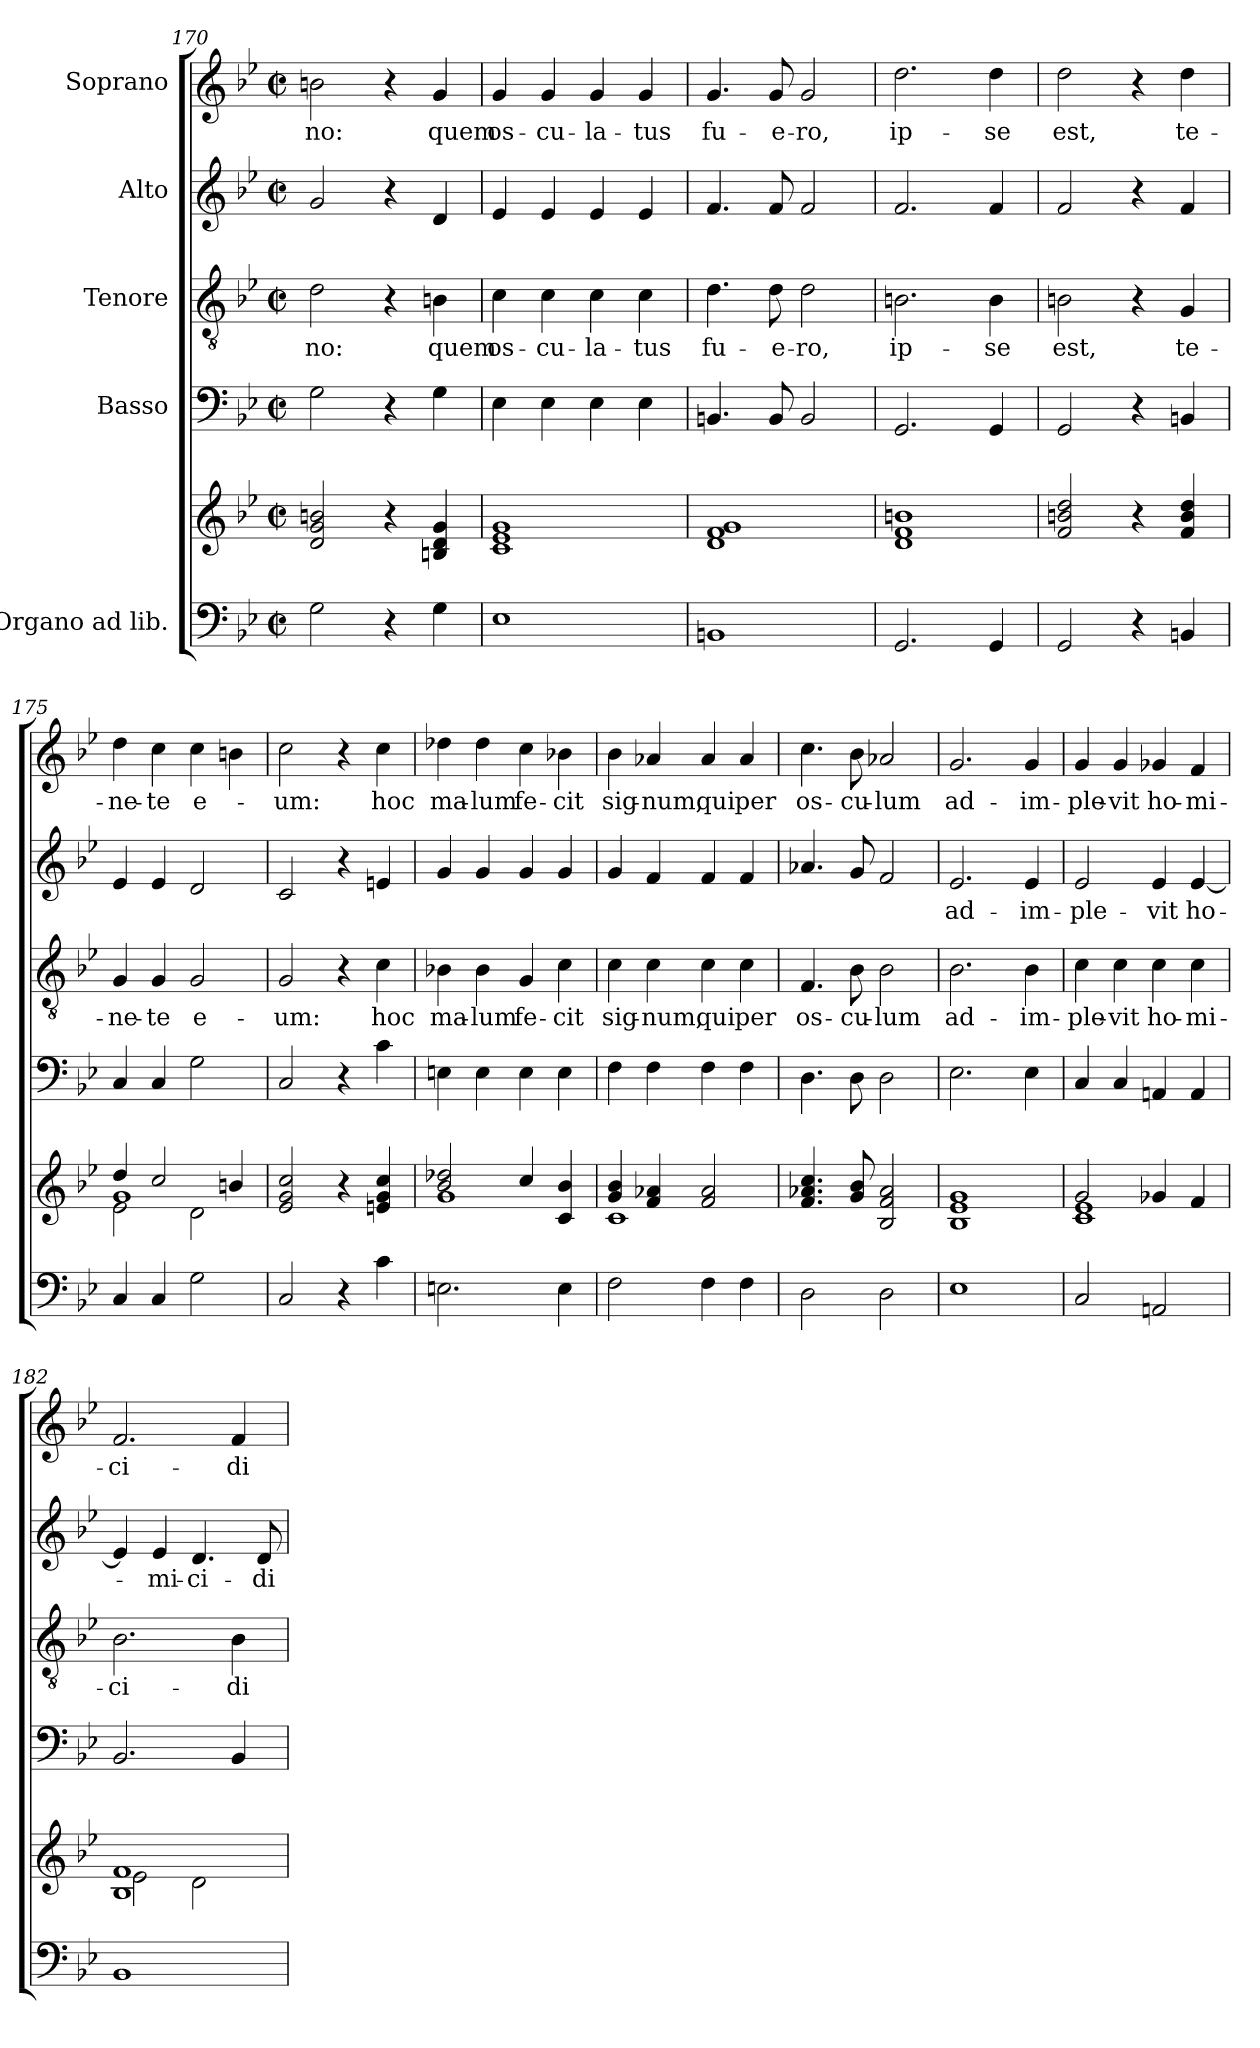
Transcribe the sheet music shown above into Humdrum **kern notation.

**kern	**kern	**kern	**kern	**text	**kern	**text	**kern	**text
*part5	*part5	*part4	*part3	*part3	*part2	*part2	*part1	*part1
*staff6	*staff5	*staff4	*staff3	*staff3	*staff2	*staff2	*staff1	*staff1
*I"Organo ad lib.	*	*I"Basso	*I"Tenore	*	*I"Alto	*	*I"Soprano	*
*clefF4	*clefG2	*clefF4	*clefGv2	*	*clefG2	*	*clefG2	*
*k[b-e-]	*k[b-e-]	*k[b-e-]	*k[b-e-]	*	*k[b-e-]	*	*k[b-e-]	*
*B-:	*B-:	*B-:	*B-:	*	*B-:	*	*B-:	*
*M2/2	*M2/2	*M2/2	*M2/2	*	*M2/2	*	*M2/2	*
*met(c|)	*met(c|)	*met(c|)	*met(c|)	*	*met(c|)	*	*met(c|)	*
=170	=170	=170	=170	=170	=170	=170	=170	=170
2G\	2d/ 2g/ 2bn/	2G\	2d\	-no:	2g/	.	2bn\	-no:
4r	4r	4r	4r	.	4r	.	4r	.
4G\	4Bn/ 4d/ 4g/	4G\	4Bn\	quem	4d/	.	4g/	quem
=171	=171	=171	=171	=171	=171	=171	=171	=171
1E-	1c 1e- 1g	4E-\	4c\	os-	4e-/	.	4g/	os-
.	.	4E-\	4c\	-cu-	4e-/	.	4g/	-cu-
.	.	4E-\	4c\	-la-	4e-/	.	4g/	-la-
.	.	4E-\	4c\	-tus	4e-/	.	4g/	-tus
=172	=172	=172	=172	=172	=172	=172	=172	=172
1BBn	1d 1f 1g	4.BBn/	4.d\	fu-	4.f/	.	4.g/	fu-
.	.	8BB/	8d\	-e-	8f/	.	8g/	-e-
.	.	2BB/	2d\	-ro,	2f/	.	2g/	-ro,
!!LO:LB:g=z
=173	=173	=173	=173	=173	=173	=173	=173	=173
2.GG/	1d 1f 1bn	2.GG/	2.Bn\	ip-	2.f/	.	2.dd\	ip-
4GG/	.	4GG/	4B\	-se	4f/	.	4dd\	-se
=174	=174	=174	=174	=174	=174	=174	=174	=174
2GG/	2f/ 2bn/ 2dd/	2GG/	2Bn\	est,	2f/	.	2dd\	est,
4r	4r	4r	4r	.	4r	.	4r	.
4BBn/	4f/ 4b/ 4dd/	4BBn/	4G/	te-	4f/	.	4dd\	te-
=175	=175	=175	=175	=175	=175	=175	=175	=175
*	*^	*	*	*	*	*	*	*
*	*	*^	*	*	*	*	*	*	*
4C/	4dd/	2e-\	1g	4C/	4G/	-ne-	4e-/	.	4dd\	-ne-
4C/	2cc/	.	.	4C/	4G/	-te	4e-/	.	4cc\	-te
2G\	.	2d\	.	2G\	2G/	e-	2d/	.	4cc\	e-
.	4bn/	.	.	.	.	.	.	.	4bn\	.
*	*v	*v	*v	*	*	*	*	*	*	*
=176	=176	=176	=176	=176	=176	=176	=176	=176
2C/	2e-/ 2g/ 2cc/	2C/	2G/	-um:	2c/	.	2cc\	-um:
4r	4r	4r	4r	.	4r	.	4r	.
4c\	4en/ 4g/ 4cc/	4c\	4c\	hoc	4en/	.	4cc\	hoc
=177	=177	=177	=177	=177	=177	=177	=177	=177
*	*^	*	*	*	*	*	*	*
2.En\	2b-/ 2dd-X/	1g	4En\	4B-X\	ma-	4g/	.	4dd-X\	ma-
.	.	.	4E\	4B-\	-lum	4g/	.	4dd-\	-lum
.	4cc/	.	4E\	4G/	fe-	4g/	.	4cc\	fe-
4E\	4c/ 4b-/	.	4E\	4c\	-cit	4g/	.	4b-X\	-cit
=178	=178	=178	=178	=178	=178	=178	=178	=178	=178
2F\	4g/ 4b-/	1c	4F\	4c\	sig-	4g/	.	4b-\	sig-
.	4f/ 4a-X/	.	4F\	4c\	-num,	4f/	.	4a-X/	-num,
4F\	2f/ 2a-/	.	4F\	4c\	qui	4f/	.	4a-/	qui
4F\	.	.	4F\	4c\	per	4f/	.	4a-/	per
*	*v	*v	*	*	*	*	*	*	*
=179	=179	=179	=179	=179	=179	=179	=179	=179
2D\	4.f/ 4.a-X/ 4.cc/	4.D\	4.F/	os-	4.a-X/	.	4.cc\	os-
.	8g/ 8b-/	8D\	8B-\	-cu-	8g/	.	8b-\	-cu-
2D\	2B-/ 2f/ 2a-/	2D\	2B-\	-lum	2f/	.	2a-X/	-lum
!!LO:LB:g=z
=180	=180	=180	=180	=180	=180	=180	=180	=180
1E-	1B- 1e- 1g	2.E-\	2.B-\	ad-	2.e-/	ad-	2.g/	ad-
.	.	4E-\	4B-\	-im-	4e-/	-im-	4g/	-im-
=181	=181	=181	=181	=181	=181	=181	=181	=181
*	*^	*	*	*	*	*	*	*
2C/	2g/	1c 1e-	4C/	4c\	-ple-	2e-/	-ple-	4g/	-ple-
.	.	.	4C/	4c\	-vit	.	.	4g/	-vit
2AAn/	4g-X/	.	4AAn/	4c\	ho-	4e-/	-vit	4g-X/	ho-
.	4f/	.	4AA/	4c\	-mi-	[4e-/	ho-	4f/	-mi-
=182	=182	=182	=182	=182	=182	=182	=182	=182	=182
1BB-	1B- 1f	2e-\	2.BB-/	2.B-\	-ci-	4e-/]	.	2.f/	-ci-
.	.	.	.	.	.	4e-/	-mi-	.	.
.	.	2d\	.	.	.	4.d/	-ci-	.	.
.	.	.	4BB-/	4B-\	-di-	.	.	4f/	-di-
.	.	.	.	.	.	8d/	-di-	.	.
*	*v	*v	*	*	*	*	*	*	*
=	=	=	=	=	=	=	=	=
*-	*-	*-	*-	*-	*-	*-	*-	*-
